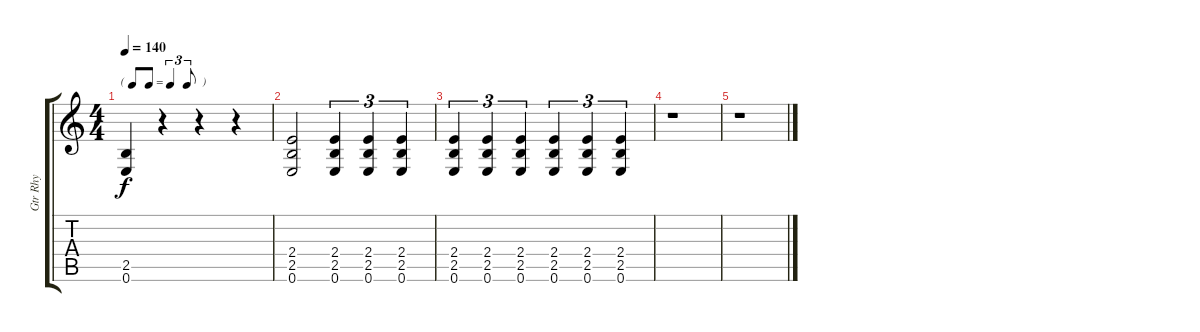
\track ("Gtr Rhy" "Gtr Rhy") {instrument overdrivenguitar}
\staff {score tabs}
\tuning (E4 B3 G3 D3 A2 E2) {hide}
\ts (4 4)
\tf triplet8th
\tempo 140
\clef g2
\ks c
(2.5 0.6).4{dy f} r.4 r.4 r.4 |
(2.4 2.5 0.6).2 (2.4 2.5 0.6).4{tu (3 2)} (2.4 2.5 0.6).4{tu (3 2)} (2.4 2.5 0.6).4{tu (3 2)} |
(2.4 2.5 0.6).4{tu (3 2)} (2.4 2.5 0.6).4{tu (3 2)} (2.4 2.5 0.6).4{tu (3 2)} (2.4 2.5 0.6).4{tu (3 2)} (2.4 2.5 0.6).4{tu (3 2)} (2.4 2.5 0.6).4{tu (3 2)} |
r.1 |
r.1
